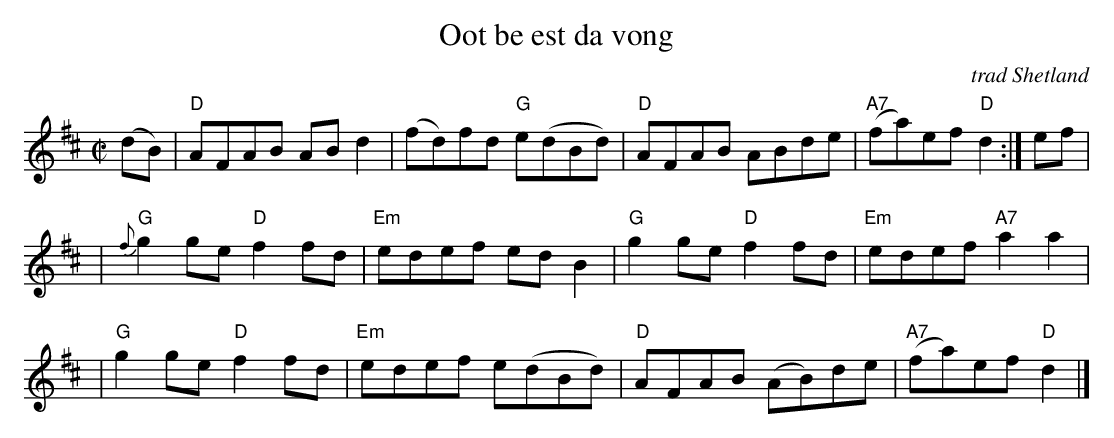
X:1
T: Oot be est da vong
C: trad Shetland
M: C|
L: 1/8
K: D
(dB) \
| "D"AFAB ABd2 | (fd)fd "G"e(dBd) | "D"AFAB ABde | "A7"(fa)ef "D"d2 :| ef |
| "G"{f}g2ge "D"f2fd | "Em"edef edB2 | "G"g2ge "D"f2fd | "Em"edef "A7"a2a2 |
| "G"g2ge "D"f2fd | "Em"edef e(dBd) | "D"AFAB (AB)de | "A7"(fa)ef "D"d2 |]
